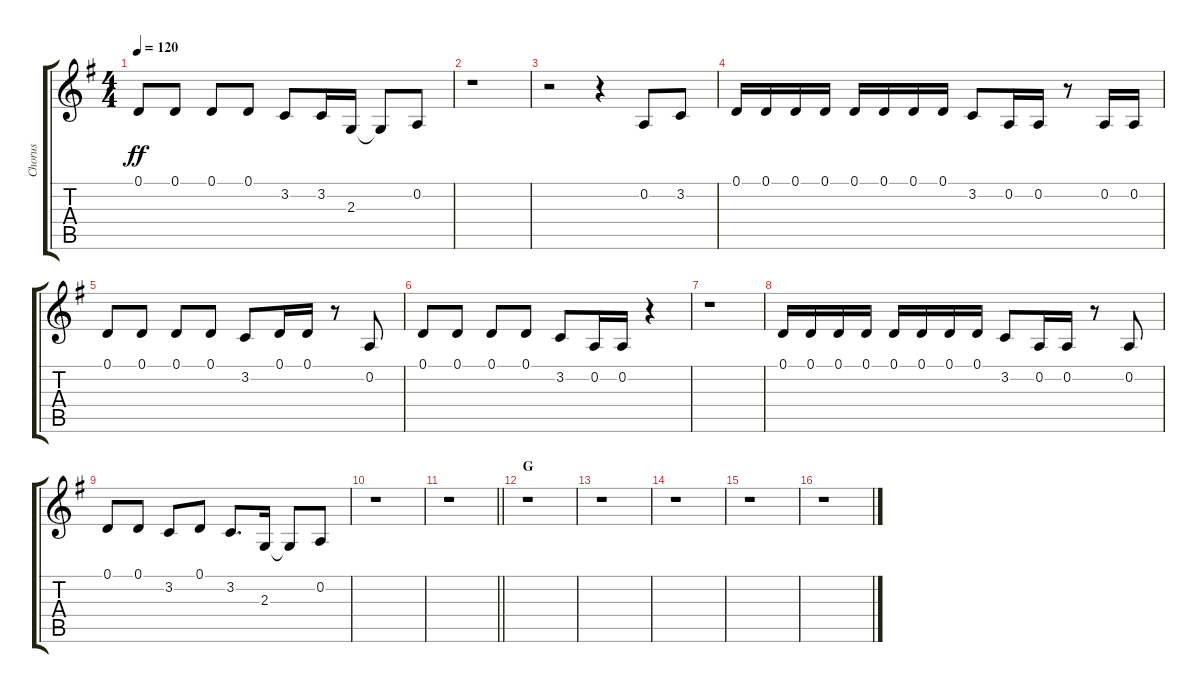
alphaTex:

\track ("Chorus" "Chorus") {instrument voiceoohs}
\staff {score tabs}
\tuning (D4 A3 F3 C3 G2 D2) {hide}
\ts (4 4)
\tempo 120
\clef g2
\ks g
0.1.8{dy ff} 0.1.8 0.1.8 0.1.8 3.2.8 3.2.16 2.3.16 2.3{t}.8 0.2.8 |
r.1 |
r.2 r.4 0.2.8 3.2.8 |
0.1.16 0.1.16 0.1.16 0.1.16 0.1.16 0.1.16 0.1.16 0.1.16 3.2.8 0.2.16 0.2.16 r.8 0.2.16 0.2.16 |
0.1.8 0.1.8 0.1.8 0.1.8 3.2.8 0.1.16 0.1.16 r.8 0.2.8 |
0.1.8 0.1.8 0.1.8 0.1.8 3.2.8 0.2.16 0.2.16 r.4 |
r.1 |
0.1.16 0.1.16 0.1.16 0.1.16 0.1.16 0.1.16 0.1.16 0.1.16 3.2.8 0.2.16 0.2.16 r.8 0.2.8 |
0.1.8 0.1.8 3.2.8 0.1.8 3.2.8{d} 2.3.16 2.3{t}.8 0.2.8 |
r.1 |
\barLineRight lightlight
r.1 |
\section ("" "G")
r.1 |
r.1 |
r.1 |
r.1 |
r.1
